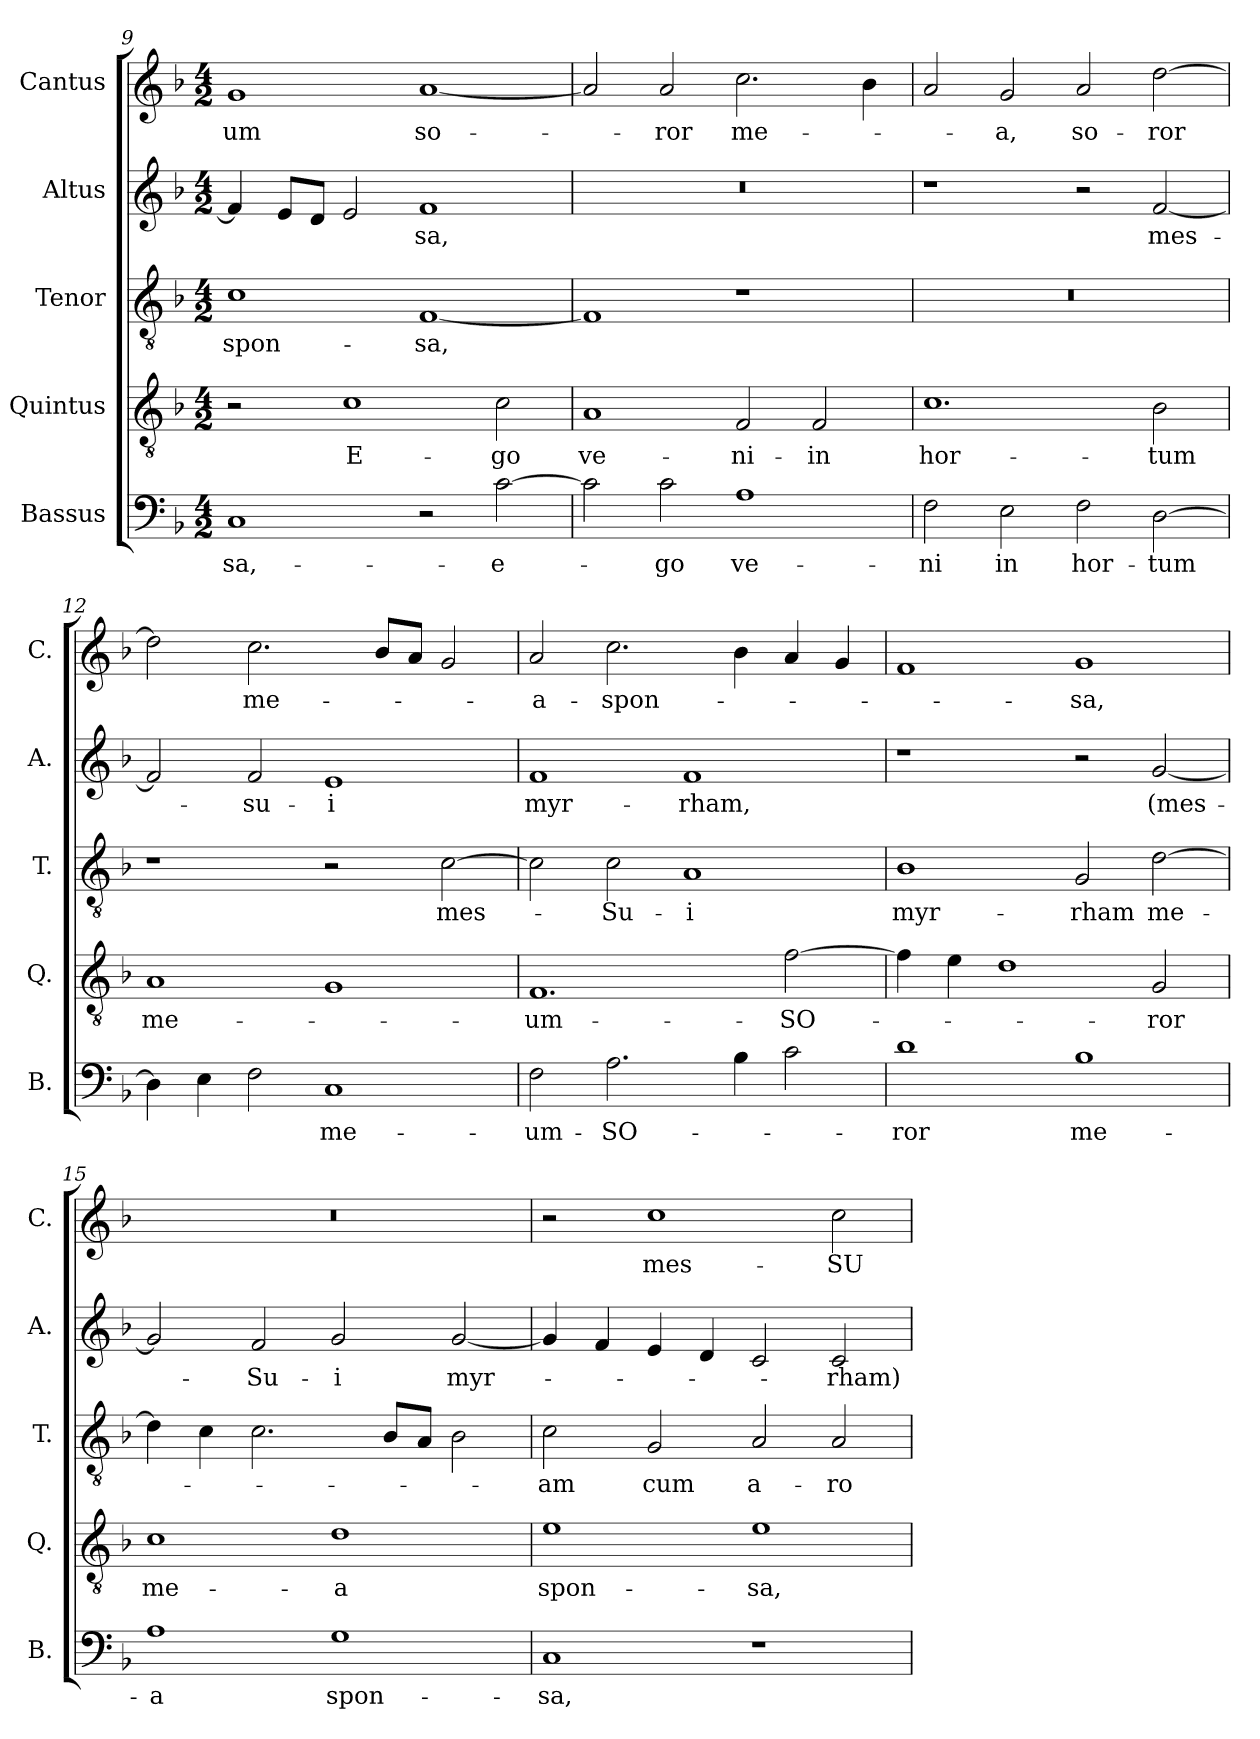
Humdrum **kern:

**kern	**text	**kern	**text	**kern	**text	**kern	**text	**kern	**text
*part5	*part5	*part4	*part4	*part3	*part3	*part2	*part2	*part1	*part1
*staff5	*staff5	*staff4	*staff4	*staff3	*staff3	*staff2	*staff2	*staff1	*staff1
*I"Bassus	*	*I"Quintus	*	*I"Tenor	*	*I"Altus	*	*I"Cantus	*
*I'B.	*	*I'Q.	*	*I'T.	*	*I'A.	*	*I'C.	*
*clefF4	*	*clefGv2	*	*clefGv2	*	*clefG2	*	*clefG2	*
*k[b-]	*	*k[b-]	*	*k[b-]	*	*k[b-]	*	*k[b-]	*
*M4/2	*	*M4/2	*	*M4/2	*	*M4/2	*	*M4/2	*
=9	=9	=9	=9	=9	=9	=9	=9	=9	=9
1C	-sa,-	2r	.	1c	spon­-	4f/]	.	1g	-um
.	.	.	.	.	.	8e/L	.	.	.
.	.	.	.	.	.	8d/J	.	.	.
.	.	1c	E-	.	.	2e/	.	.	.
2r	.	.	.	[1F	-sa,	1f	-sa,	[1a	so-
[2c\	-e­-	2c\	-go	.	.	.	.	.	.
=10	=10	=10	=10	=10	=10	=10	=10	=10	=10
2c\]	.	1A	ve-	1F]	.	0r	.	2a/]	.
2c\	-go	.	.	.	.	.	.	2a/	-ror
1A	ve-	2F/	-ni-	1r	.	.	.	2.cc\	me-
.	.	2F/	-in	.	.	.	.	.	.
.	.	.	.	.	.	.	.	4b-\	.
=11	=11	=11	=11	=11	=11	=11	=11	=11	=11
2F\	-ni	1.c	hor-	0r	.	1r	.	2a/	.
2E\	in	.	.	.	.	.	.	2g/	-a,
2F\	hor­-	.	.	.	.	2r	.	2a/	so-
[2D\	-tum	2B-\	-tum	.	.	[2f/	mes­-	[2dd\	-ror
=12	=12	=12	=12	=12	=12	=12	=12	=12	=12
4D\]	.	1A	me-	1r	.	2f/]	.	2dd\]	.
4E\	.	.	.	.	.	.	.	.	.
2F\	.	.	.	.	.	2f/	-su-	2.cc\	me-
1C	me-	1G	.	2r	.	1e	-i	.	.
.	.	.	.	.	.	.	.	8b-/L	.
.	.	.	.	.	.	.	.	8a/J	.
.	.	.	.	[2c\	mes-	.	.	2g/	.
=13	=13	=13	=13	=13	=13	=13	=13	=13	=13
2F\	-um-	1.F	-um-	2c\]	.	1f	myr­-	2a/	-a-
2.A\	-SO­-	.	.	2c\	-Su­-	.	.	2.cc\	-spon­-
.	.	.	.	1A	-i	1f	-rham,	.	.
4B-\	.	.	.	.	.	.	.	4b-\	.
2c\	.	[2f\	-SO­-	.	.	.	.	4a/	.
.	.	.	.	.	.	.	.	4g/	.
=14	=14	=14	=14	=14	=14	=14	=14	=14	=14
1d	-ror	4f\]	.	1B-	myr-	1r	.	1f	.
.	.	4e\	.	.	.	.	.	.	.
.	.	1d	.	.	.	.	.	.	.
1B-	me-	.	.	2G/	-rham	2r	.	1g	-sa,
.	.	2G/	-ror	[2d\	me-	[2g/	(mes­-	.	.
=15	=15	=15	=15	=15	=15	=15	=15	=15	=15
1A	-a	1c	me-	4d\]	.	2g/]	.	0r	.
.	.	.	.	4c\	.	.	.	.	.
.	.	.	.	2.c\	.	2f/	-Su­-	.	.
1G	spon­-	1d	-a	.	.	2g/	-i	.	.
.	.	.	.	8B-/L	.	.	.	.	.
.	.	.	.	8A/J	.	.	.	.	.
.	.	.	.	2B-\	.	[2g/	myr-	.	.
=16	=16	=16	=16	=16	=16	=16	=16	=16	=16
1C	-sa,	1e	spon-	2c\	-am	4g/]	.	2r	.
.	.	.	.	.	.	4f/	.	.	.
.	.	.	.	2G/	cum	4e/	.	1cc	mes­-
.	.	.	.	.	.	4d/	.	.	.
1r	.	1e	-sa,	2A/	a­-	2c/	.	.	.
.	.	.	.	2A/	-ro-	2c/	-rham)	2cc\	-SU-
=	=	=	=	=	=	=	=	=	=
*-	*-	*-	*-	*-	*-	*-	*-	*-	*-
